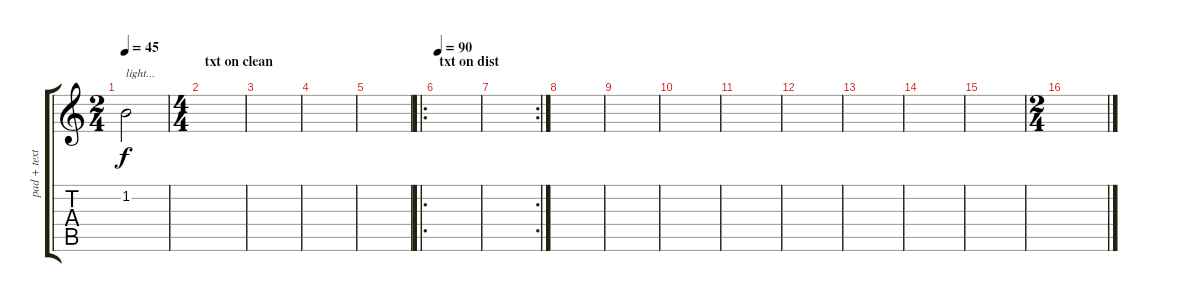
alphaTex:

\track ("pad + text" "pad + text") {instrument electricguitarjazz}
\staff {score tabs}
\tuning (Eb4 Bb3 Gb3 Db3 Ab2 Eb2) {hide}
\ts (2 4)
\tempo 45
\clef g2
\ks c
1.2{t}.2{txt "light..." dy f} |
\ts (4 4)
\section ("" "txt on clean")
|
|
|
|
\ro
\section ("" "txt on dist")
\tempo 90
|
\rc 2
|
|
|
|
|
|
|
|
|
\ts (2 4)
